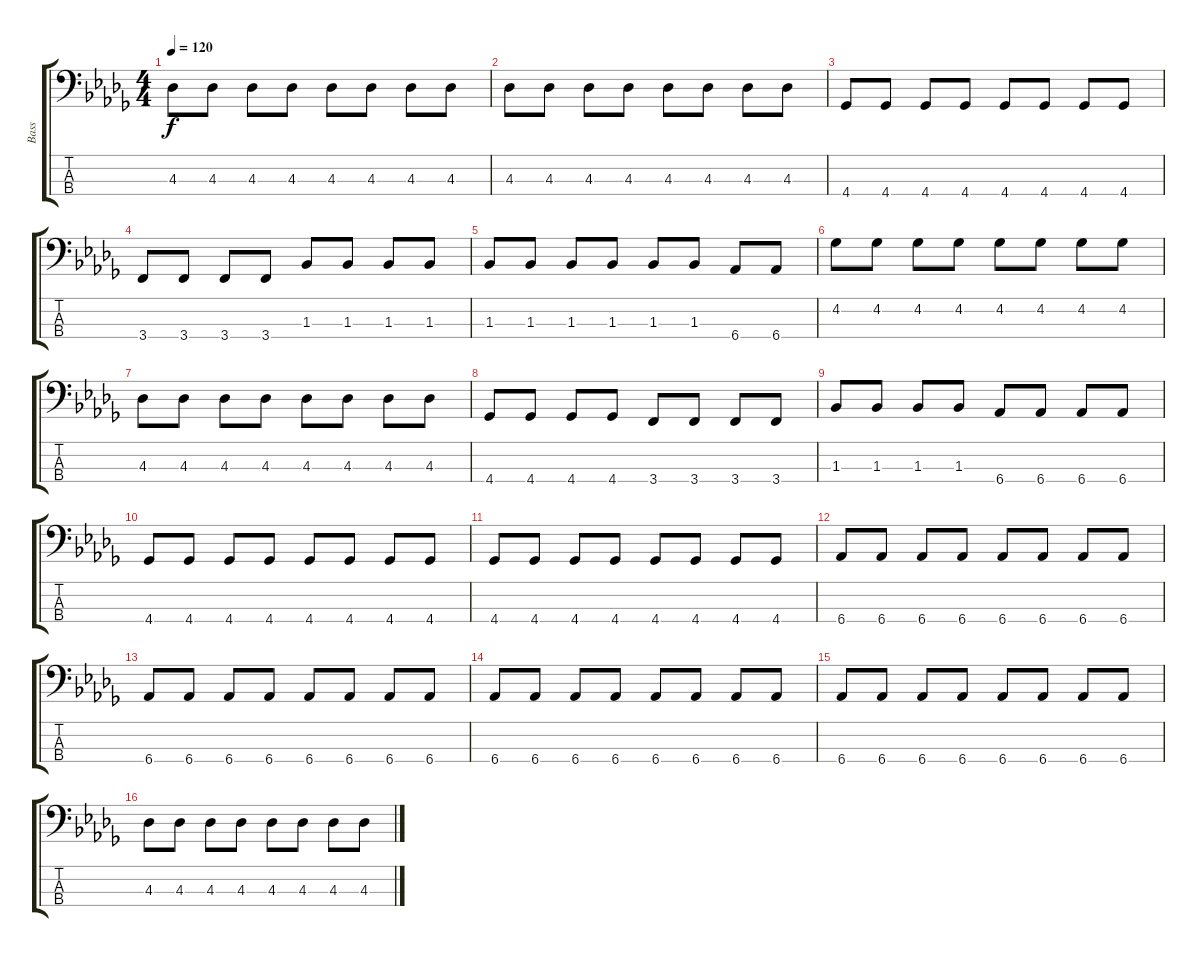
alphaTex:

\track ("Bass" "Bass") {instrument acousticbass}
\staff {score tabs}
\tuning (G2 D2 A1 D1) {hide}
\ts (4 4)
\tempo 120
\clef f4
\ks db
4.3.8{dy f} 4.3.8 4.3.8 4.3.8 4.3.8 4.3.8 4.3.8 4.3.8 |
4.3.8 4.3.8 4.3.8 4.3.8 4.3.8 4.3.8 4.3.8 4.3.8 |
4.4.8 4.4.8 4.4.8 4.4.8 4.4.8 4.4.8 4.4.8 4.4.8 |
3.4.8 3.4.8 3.4.8 3.4.8 1.3.8 1.3.8 1.3.8 1.3.8 |
1.3.8 1.3.8 1.3.8 1.3.8 1.3.8 1.3.8 6.4.8 6.4.8 |
4.2.8 4.2.8 4.2.8 4.2.8 4.2.8 4.2.8 4.2.8 4.2.8 |
4.3.8 4.3.8 4.3.8 4.3.8 4.3.8 4.3.8 4.3.8 4.3.8 |
4.4.8 4.4.8 4.4.8 4.4.8 3.4.8 3.4.8 3.4.8 3.4.8 |
1.3.8 1.3.8 1.3.8 1.3.8 6.4.8 6.4.8 6.4.8 6.4.8 |
4.4.8 4.4.8 4.4.8 4.4.8 4.4.8 4.4.8 4.4.8 4.4.8 |
4.4.8 4.4.8 4.4.8 4.4.8 4.4.8 4.4.8 4.4.8 4.4.8 |
6.4.8 6.4.8 6.4.8 6.4.8 6.4.8 6.4.8 6.4.8 6.4.8 |
6.4.8 6.4.8 6.4.8 6.4.8 6.4.8 6.4.8 6.4.8 6.4.8 |
6.4.8 6.4.8 6.4.8 6.4.8 6.4.8 6.4.8 6.4.8 6.4.8 |
6.4.8 6.4.8 6.4.8 6.4.8 6.4.8 6.4.8 6.4.8 6.4.8 |
4.3.8 4.3.8 4.3.8 4.3.8 4.3.8 4.3.8 4.3.8 4.3.8
